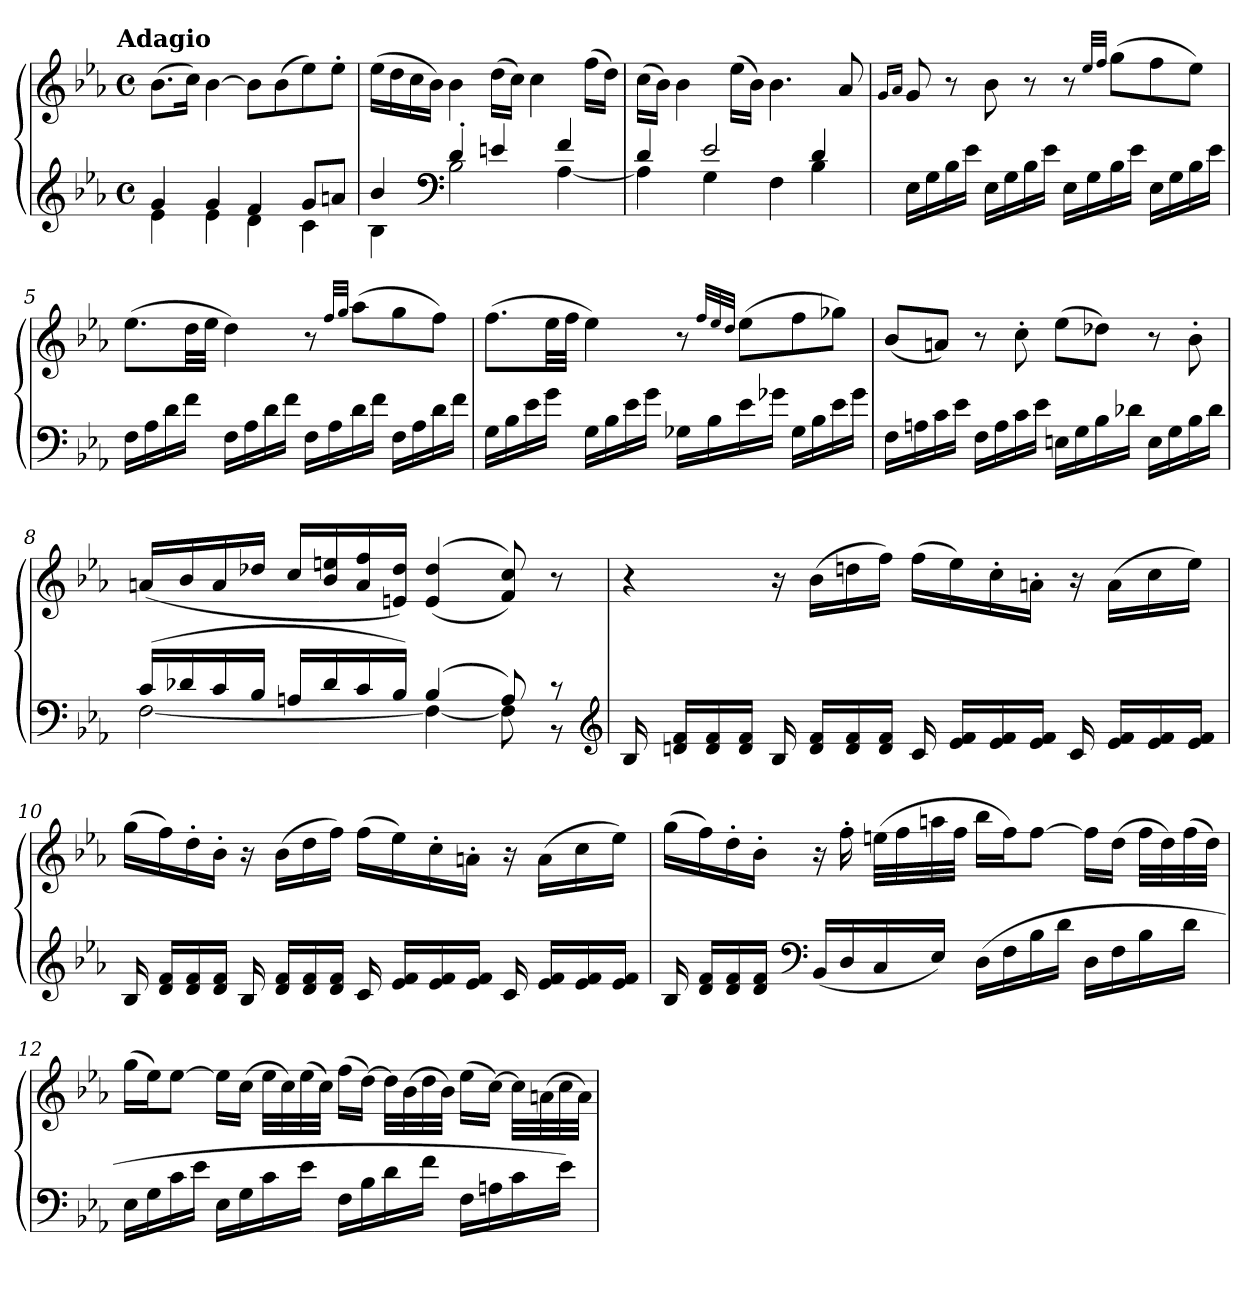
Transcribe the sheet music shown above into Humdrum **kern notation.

**kern	**kern
*part1	*part1
*staff2	*staff1
*clefG2	*clefG2
*k[b-e-a-]	*k[b-e-a-]
*E-:	*E-:
!!LO:TX:omd:t=Adagio
*M4/4	*M4/4
*met(c)	*met(c)
*MM84	*MM84
=1	=1
*^	*
4g/	4e-\	(8.b-\L
.	.	16cc\Jk)
4g/	4e-\	[4b-\
4f/	4d\	8b-\L]
.	.	(8b-\
8g/L	4c\	8ee-\)
8an/J	.	8ee-'\J
=2	=2	=2
4b-/	4B-\	(16ee-\LL
.	.	16dd\
.	.	16cc\
.	.	16b-\JJ)
*clefF4	*	*
4d'/	2B-\	4b-\
4en/	.	(16dd\LL
.	.	16cc\JJ)
.	.	4cc\
4f/	[4A-\	.
.	.	(16ff\LL
.	.	16dd\JJ)
=3	=3	=3
4d/	4A-\]	(16cc\LL
.	.	16b-\JJ)
.	.	4b-\
2e-/	4G\	.
.	.	(16ee-\LL
.	.	16b-\JJ)
.	4F\	4.b-\
4d/	4B-\	.
.	.	8a-/
*v	*v	*
=4	=4
.	16qg/LL
.	16qa-/JJ
16E-\LL	8g/
16G\	.
16B-\	8r
16e-\JJ	.
16E-\LL	8b-\
16G\	.
16B-\	8r
16e-\JJ	.
16E-\LL	8r
16G\	.
.	32qee-/LLL
.	32qff/JJJ
16B-\	(8gg\L
16e-\JJ	.
16E-\LL	8ff\
16G\	.
16B-\	8ee-\J)
16e-\JJ	.
=5	=5
16F\LL	(8.ee-\L
16A-\	.
16d\	.
16f\JJ	32dd\LL
.	32ee-\JJJ
16F\LL	4dd\)
16A-\	.
16d\	.
16f\JJ	.
16F\LL	8r
16A-\	.
.	32qff/LLL
.	32qgg/JJJ
16d\	(8aa-\L
16f\JJ	.
16F\LL	8gg\
16A-\	.
16d\	8ff\J)
16f\JJ	.
=6	=6
16G\LL	(8.ff\L
16B-\	.
16e-\	.
16g\JJ	32ee-\LL
.	32ff\JJJ
16G\LL	4ee-\)
16B-\	.
16e-\	.
16g\JJ	.
16G-X\LL	8r
16B-\	.
.	32qff/LLL
.	32qee-/
.	32qdd/JJJ
16e-\	(8ee-\L
16g-X\JJ	.
16G-\LL	8ff\
16B-\	.
16e-\	8gg-X\J)
16g-\JJ	.
=7	=7
16F\LL	(8b-/L
16An\	.
16c\	8an/J)
16e-\JJ	.
16F\LL	8r
16A\	.
16c\	8cc'\
16e-\JJ	.
16En\LL	(8ee-\L
16G\	.
16B-\	8dd-X\J)
16d-X\JJ	.
16E\LL	8r
16G\	.
16B-\	8b-'\
16d-\JJ	.
=8	=8
*^	*
(16c/LL	[2F\	(16an/LL
16d-X/	.	16b-/
16c/	.	16a/
16B-/JJ	.	16dd-X/JJ
16An/LL	.	16cc/LL
16d-/	.	16b-/ 16een/
16c/	.	16a/ 16ff/
16B-/JJ)	.	16en/ 16dd-/JJ)
(4B-/	4F\_	(<(>4e/ 4dd-/
8A/)	8F\]	8f/ 8cc/))
8r	8r	8r
*v	*v	*
*clefG2	*
=9	=9
16B-/	4r
16dn/ 16f/LL	.
16d/ 16f/	.
16d/ 16f/JJ	.
16B-/	16r
16d/ 16f/LL	(16b-\LL
16d/ 16f/	16ddn\
16d/ 16f/JJ	16ff\JJ)
16c/	(16ff\LL
16e-/ 16f/LL	16ee-\)
16e-/ 16f/	16cc'\
16e-/ 16f/JJ	16an'\JJ
16c/	16r
16e-/ 16f/LL	(16a\LL
16e-/ 16f/	16cc\
16e-/ 16f/JJ	16ee-\JJ)
=10	=10
16B-/	(16gg\LL
16d/ 16f/LL	16ff\)
16d/ 16f/	16dd'\
16d/ 16f/JJ	16b-'\JJ
16B-/	16r
16d/ 16f/LL	(16b-\LL
16d/ 16f/	16dd\
16d/ 16f/JJ	16ff\JJ)
16c/	(16ff\LL
16e-/ 16f/LL	16ee-\)
16e-/ 16f/	16cc'\
16e-/ 16f/JJ	16an'\JJ
16c/	16r
16e-/ 16f/LL	(16a\LL
16e-/ 16f/	16cc\
16e-/ 16f/JJ	16ee-\JJ)
=11	=11
16B-/	(16gg\LL
16d/ 16f/LL	16ff\)
16d/ 16f/	16dd'\
16d/ 16f/JJ	16b-'\JJ
*clefF4	*
(16BB-/LL	16r
16D/	16ff'\
16C/	(32een\LLL
.	32ff\
16E-/JJ)	32aan\
.	32ff\JJJ
(16D\LL	16bb-\LL
16F\	16ff\J)
16B-\	[8ff\J
16d\JJ	.
16D\LL	16ff\LL]
16F\	(16dd\JJ
16B-\	32ff\LLL
.	32dd\)
16d\JJ	(32ff\
.	32dd\JJJ)
=12	=12
16E-\LL	(16gg\LL
16G\	16ee-\J)
16c\	[8ee-\J
16e-\JJ	.
16E-\LL	16ee-\LL]
16G\	(16cc\JJ
16c\	32ee-\LLL
.	32cc\)
16e-\JJ	(32ee-\
.	32cc\JJJ)
16F\LL	(16ff\LL
16B-\	[16dd\JJ)
16d\	32dd\LLL]
.	(32b-\
16f\JJ	32dd\
.	32b-\JJJ)
16F\LL	(16ee-\LL
16An\	[16cc\JJ)
16c\	32cc\LLL]
.	(32an\
16e-\JJ)	32cc\
.	32a\JJJ)
=	=
*-	*-
